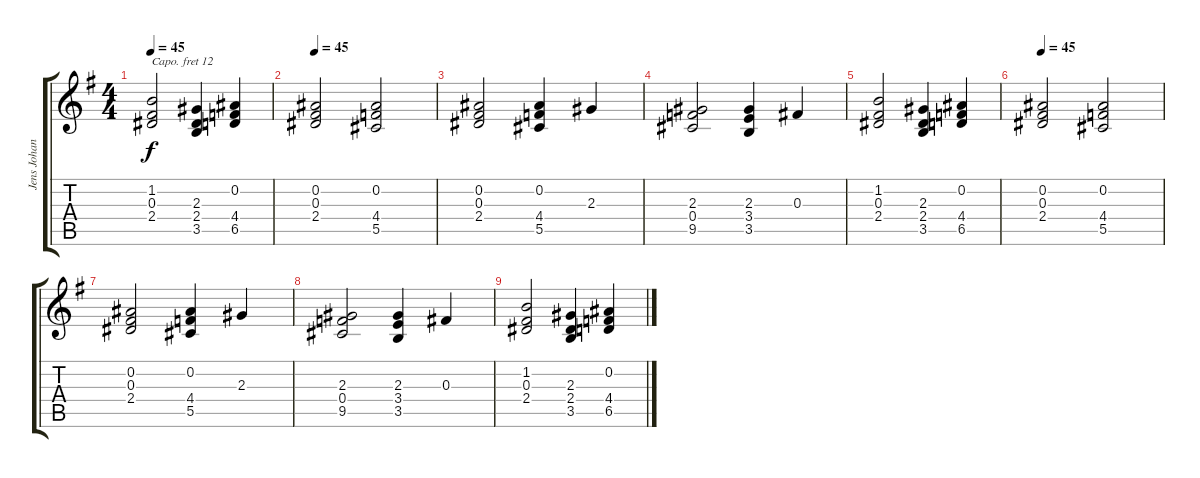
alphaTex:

\track ("Jens Johansson II" "Jens Johan") {instrument harpsichord}
\staff {score tabs}
\capo 12
\tuning (Eb4 Bb3 Gb3 Db3 Ab2 Eb2) {hide}
\ts (4 4)
\tempo 45
\clef g2
\ks g
(1.2 0.3 2.4).2{dy f} (2.3 2.4 3.5).4 (0.2 4.4 6.5).4 |
\tempo 45
(0.2 0.3 2.4).2{volume 7 instrument churchorgan} (0.2 4.4 5.5).2 |
(0.2 0.3 2.4).2 (0.2 4.4 5.5).4 2.3.4 |
(2.3 0.4 9.5).2 (2.3 3.4 3.5).4 0.3.4 |
(1.2 0.3 2.4).2 (2.3 2.4 3.5).4 (0.2 4.4 6.5).4 |
\tempo 45
(0.2 0.3 2.4).2 (0.2 4.4 5.5).2 |
(0.2 0.3 2.4).2 (0.2 4.4 5.5).4 2.3.4 |
(2.3 0.4 9.5).2 (2.3 3.4 3.5).4 0.3.4 |
(1.2 0.3 2.4).2 (2.3 2.4 3.5).4 (0.2 4.4 6.5).4
